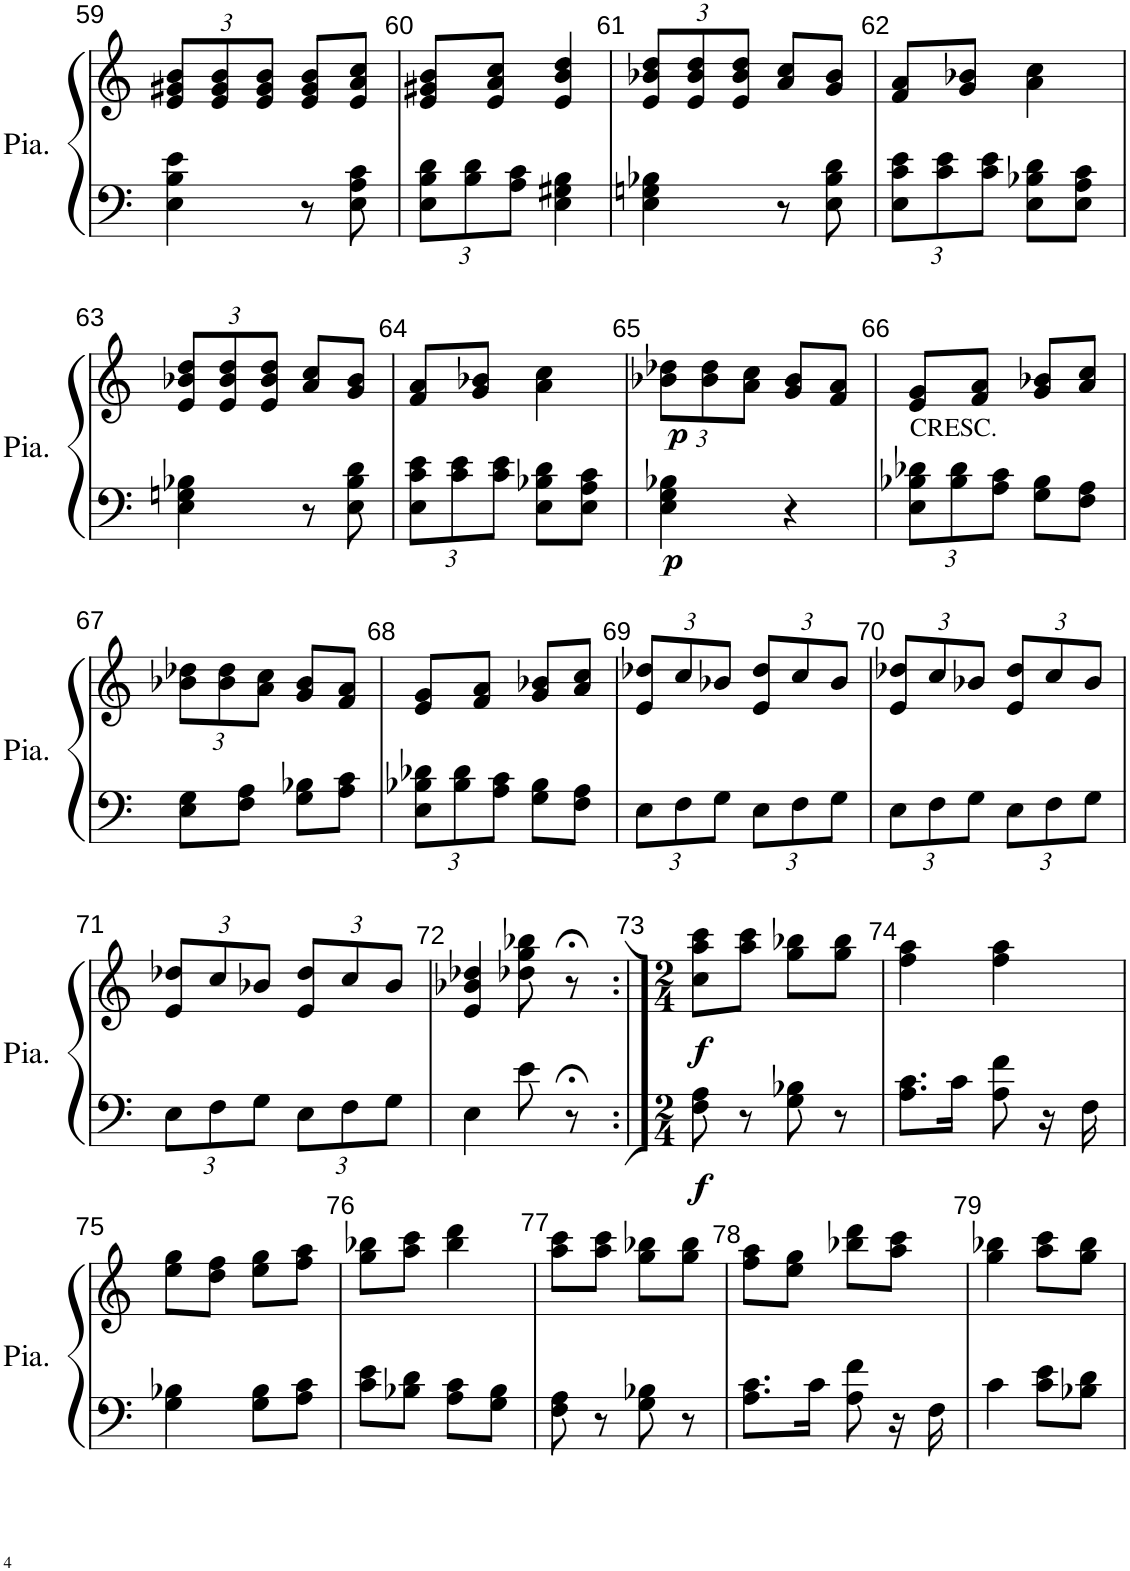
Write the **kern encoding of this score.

**kern	**kern	**dynam
*part1	*part1	*part1
*staff2	*staff1	*staff1/2
*I"Piano	*	*
*I'Pia.	*	*
!!LO:PB:g=z
*clefF4	*clefG2	*
*k[]	*k[]	*
*M2/4	*M2/4	*
*	*Xbrackettup	*
=59	=59	=59
4E\ 4B\ 4e\	12e/ 12g#X/ 12b/L	.
.	12e/ 12g#/ 12b/	.
.	12e/ 12g#/ 12b/J	.
8r	8e/ 8g#/ 8b/L	.
8E\ 8A\ 8c\	8e/ 8a/ 8cc/J	.
=60	=60	=60
*Xbrackettup	*	*
12E\ 12B\ 12d\L	8e/ 8g#X/ 8b/L	.
12B\ 12d\	.	.
.	8e/ 8a/ 8cc/J	.
12A\ 12c\J	.	.
4E\ 4G#X\ 4B\	4e/ 4b/ 4dd/	.
=61	=61	=61
4E\ 4Gn\ 4B-X\	12e/ 12b-X/ 12dd/L	.
.	12e/ 12b-/ 12dd/	.
.	12e/ 12b-/ 12dd/J	.
8r	8a/ 8cc/L	.
8E\ 8B-\ 8d\	8g/ 8b-/J	.
=62	=62	=62
12E\ 12c\ 12e\L	8f/ 8a/L	.
12c\ 12e\	.	.
.	8g/ 8b-X/J	.
12c\ 12e\J	.	.
8E\ 8B-X\ 8d\L	4a\ 4cc\	.
8E\ 8A\ 8c\J	.	.
!!LO:LB:g=z
=63	=63	=63
4E\ 4Gn\ 4B-X\	12e/ 12b-X/ 12dd/L	.
.	12e/ 12b-/ 12dd/	.
.	12e/ 12b-/ 12dd/J	.
8r	8a/ 8cc/L	.
8E\ 8B-\ 8d\	8g/ 8b-/J	.
=64	=64	=64
12E\ 12c\ 12e\L	8f/ 8a/L	.
12c\ 12e\	.	.
.	8g/ 8b-X/J	.
12c\ 12e\J	.	.
8E\ 8B-X\ 8d\L	4a\ 4cc\	.
8E\ 8A\ 8c\J	.	.
=65	=65	=65
!	!	!LO:DY:b=2
!	!	!LO:DY:n=1:b
4E\ 4G\ 4B-X\	12b-X\ 12dd-X\L	p p
.	12b-\ 12dd-\	.
.	12a\ 12cc\J	.
4r	8g/ 8b-/L	.
.	8f/ 8a/J	.
=66	=66	=66
!	!LO:TX:b:t=CRESC.	!
12E\ 12B-X\ 12d-X\L	8e/ 8g/L	.
12B-\ 12d-\	.	.
.	8f/ 8a/J	.
12A\ 12c\J	.	.
8G\ 8B-\L	8g/ 8b-X/L	.
8F\ 8A\J	8a/ 8cc/J	.
!!LO:LB:g=z
=67	=67	=67
8E\ 8G\L	12b-X\ 12dd-X\L	.
.	12b-\ 12dd-\	.
8F\ 8A\J	.	.
.	12a\ 12cc\J	.
8G\ 8B-X\L	8g/ 8b-/L	.
8A\ 8c\J	8f/ 8a/J	.
=68	=68	=68
12E\ 12B-X\ 12d-X\L	8e/ 8g/L	.
12B-\ 12d-\	.	.
.	8f/ 8a/J	.
12A\ 12c\J	.	.
8G\ 8B-\L	8g/ 8b-X/L	.
8F\ 8A\J	8a/ 8cc/J	.
=69	=69	=69
12E\L	12e/ 12dd-X/L	.
12F\	12cc/	.
12G\J	12b-X/J	.
12E\L	12e/ 12dd-/L	.
12F\	12cc/	.
12G\J	12b-/J	.
=70	=70	=70
12E\L	12e/ 12dd-X/L	.
12F\	12cc/	.
12G\J	12b-X/J	.
12E\L	12e/ 12dd-/L	.
12F\	12cc/	.
12G\J	12b-/J	.
!!LO:LB:g=z
=71	=71	=71
12E\L	12e/ 12dd-X/L	.
12F\	12cc/	.
12G\J	12b-X/J	.
12E\L	12e/ 12dd-/L	.
12F\	12cc/	.
12G\J	12b-/J	.
=72	=72	=72
4E\	4e/ 4b-X/ 4dd-X/	.
8e\	8dd-X\ 8gg\ 8bb-X\	.
8r;<	8r;<	.
=73:|!	=73:|!	=73:|!
*M2/4	*M2/4	*
!	!	!LO:DY:b=2
!	!	!LO:DY:n=1:b
8F\ 8A\	8cc\ 8aa\ 8ccc\L	f f
8r	8aa\ 8ccc\J	.
8G\ 8B-X\	8gg\ 8bb-X\L	.
8r	8gg\ 8bb-\J	.
=74	=74	=74
8.A\ 8.c\L	4ff\ 4aa\	.
16c\Jk	.	.
8A\ 8f\	4ff\ 4aa\	.
16r	.	.
16F\	.	.
!!LO:LB:g=z
=75	=75	=75
4G\ 4B-X\	8ee\ 8gg\L	.
.	8dd\ 8ff\J	.
8G\ 8B-\L	8ee\ 8gg\L	.
8A\ 8c\J	8ff\ 8aa\J	.
=76	=76	=76
8c\ 8e\L	8gg\ 8bb-X\L	.
8B-X\ 8d\J	8aa\ 8ccc\J	.
8A\ 8c\L	4bb-\ 4ddd\	.
8G\ 8B-\J	.	.
=77	=77	=77
8F\ 8A\	8aa\ 8ccc\L	.
8r	8aa\ 8ccc\J	.
8G\ 8B-X\	8gg\ 8bb-X\L	.
8r	8gg\ 8bb-\J	.
=78	=78	=78
8.A\ 8.c\L	8ff\ 8aa\L	.
.	8ee\ 8gg\J	.
16c\Jk	.	.
8A\ 8f\	8bb-X\ 8ddd\L	.
16r	8aa\ 8ccc\J	.
16F\	.	.
=79	=79	=79
4c\	4gg\ 4bb-X\	.
8c\ 8e\L	8aa\ 8ccc\L	.
8B-X\ 8d\J	8gg\ 8bb-\J	.
=	=	=
*-	*-	*-
